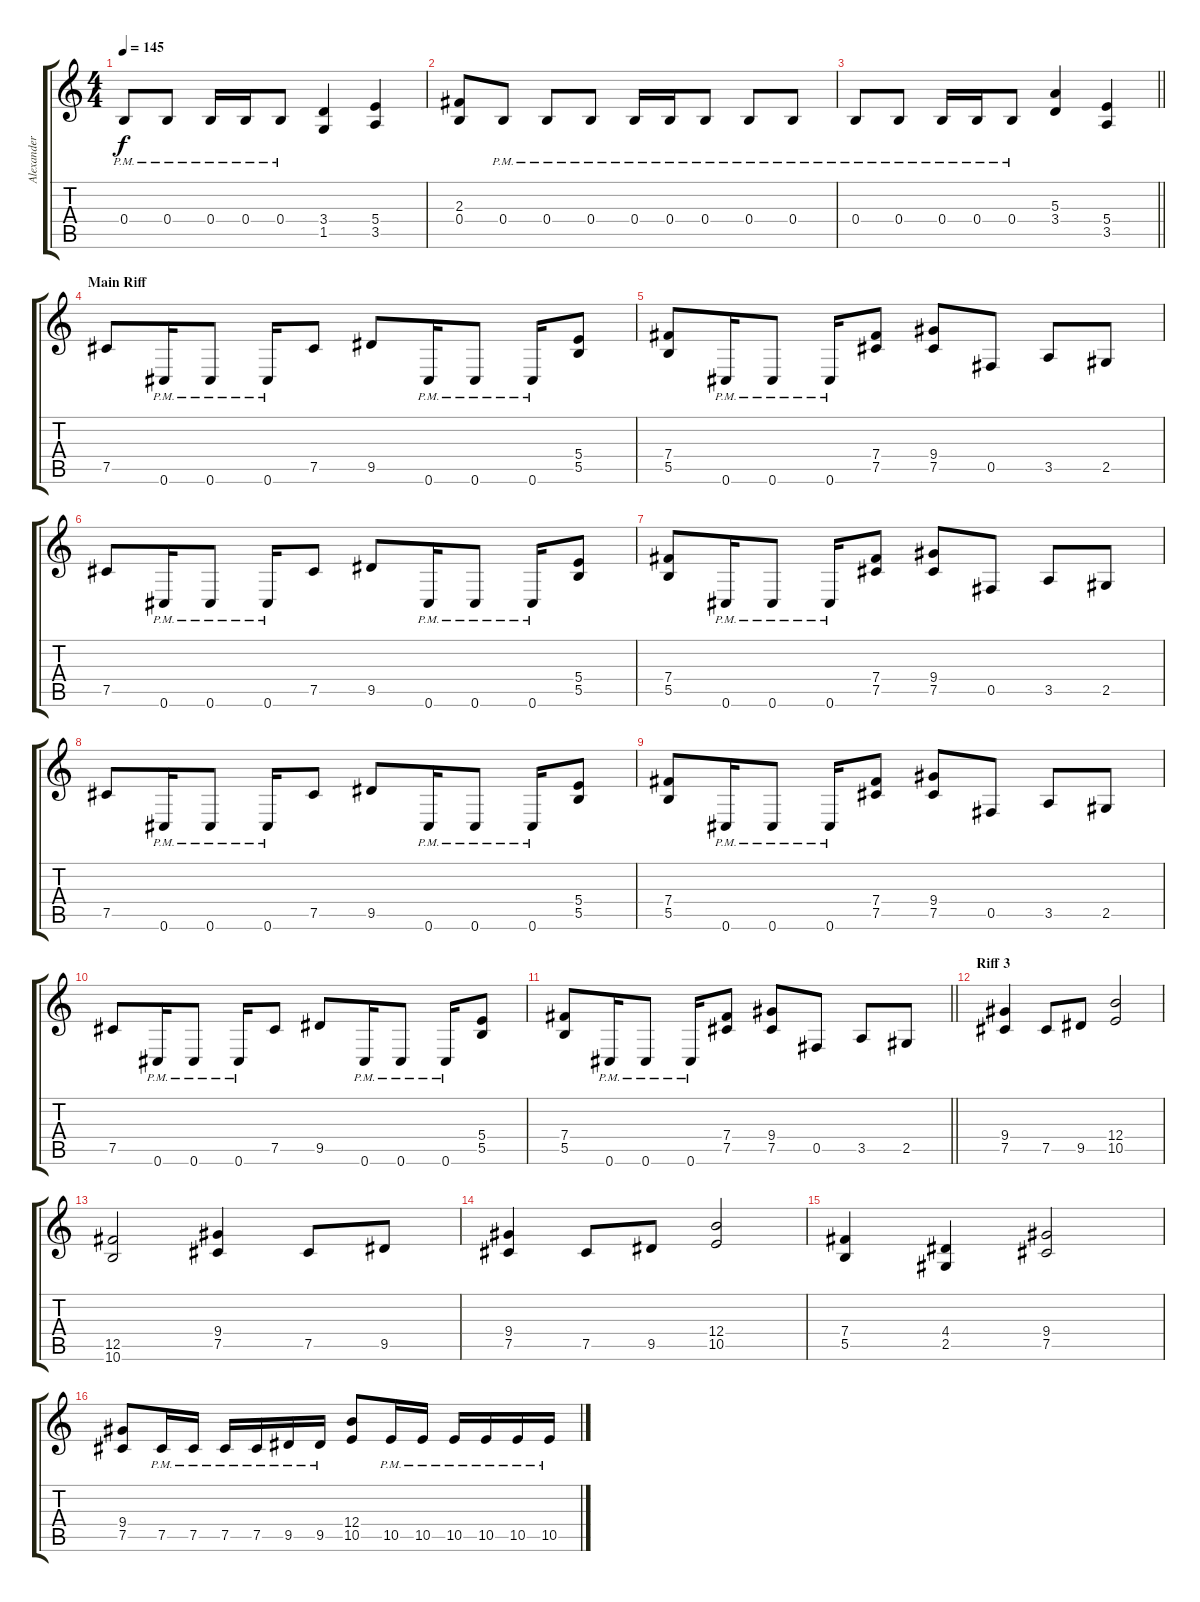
\track ("Alexander Kuoppala" "Alexander ") {instrument distortionguitar}
\staff {score tabs}
\tuning (Db4 Ab3 E3 B2 Gb2 Db2) {hide}
\ts (4 4)
\tempo 145
\clef g2
\ks c
0.4{pm}.8{dy f} 0.4{pm}.8 0.4{pm}.16 0.4{pm}.16 0.4{pm}.8 (3.4 1.5).4 (5.4 3.5).4 |
(2.3 0.4).8 0.4{pm}.8 0.4{pm}.8 0.4{pm}.8 0.4{pm}.16 0.4{pm}.16 0.4{pm}.8 0.4{pm}.8 0.4{pm}.8 |
\barLineRight lightlight
0.4{pm}.8 0.4{pm}.8 0.4{pm}.16 0.4{pm}.16 0.4{pm}.8 (5.3 3.4).4 (5.4 3.5).4 |
\section ("" "Main Riff")
7.5.8 0.6{pm}.16 0.6{pm}.8 0.6{pm}.16 7.5.8 9.5.8 0.6{pm}.16 0.6{pm}.8 0.6{pm}.16 (5.4 5.5).8 |
(7.4 5.5).8 0.6{pm}.16 0.6{pm}.8 0.6{pm}.16 (7.4 7.5).8 (9.4 7.5).8 0.5.8 3.5.8 2.5.8 |
7.5.8 0.6{pm}.16 0.6{pm}.8 0.6{pm}.16 7.5.8 9.5.8 0.6{pm}.16 0.6{pm}.8 0.6{pm}.16 (5.4 5.5).8 |
(7.4 5.5).8 0.6{pm}.16 0.6{pm}.8 0.6{pm}.16 (7.4 7.5).8 (9.4 7.5).8 0.5.8 3.5.8 2.5.8 |
7.5.8 0.6{pm}.16 0.6{pm}.8 0.6{pm}.16 7.5.8 9.5.8 0.6{pm}.16 0.6{pm}.8 0.6{pm}.16 (5.4 5.5).8 |
(7.4 5.5).8 0.6{pm}.16 0.6{pm}.8 0.6{pm}.16 (7.4 7.5).8 (9.4 7.5).8 0.5.8 3.5.8 2.5.8 |
7.5.8 0.6{pm}.16 0.6{pm}.8 0.6{pm}.16 7.5.8 9.5.8 0.6{pm}.16 0.6{pm}.8 0.6{pm}.16 (5.4 5.5).8 |
\barLineRight lightlight
(7.4 5.5).8 0.6{pm}.16 0.6{pm}.8 0.6{pm}.16 (7.4 7.5).8 (9.4 7.5).8 0.5.8 3.5.8 2.5.8 |
\section ("" "Riff 3")
(9.4 7.5).4 7.5.8 9.5.8 (12.4 10.5).2 |
(12.5 10.6).2 (9.4 7.5).4 7.5.8 9.5.8 |
(9.4 7.5).4 7.5.8 9.5.8 (12.4 10.5).2 |
(7.4 5.5).4 (4.4 2.5).4 (9.4 7.5).2 |
(9.4 7.5).8 7.5{pm}.16 7.5{pm}.16 7.5{pm}.16 7.5{pm}.16 9.5{pm}.16 9.5{pm}.16 (12.4 10.5).8 10.5{pm}.16 10.5{pm}.16 10.5{pm}.16 10.5{pm}.16 10.5{pm}.16 10.5{pm}.16
